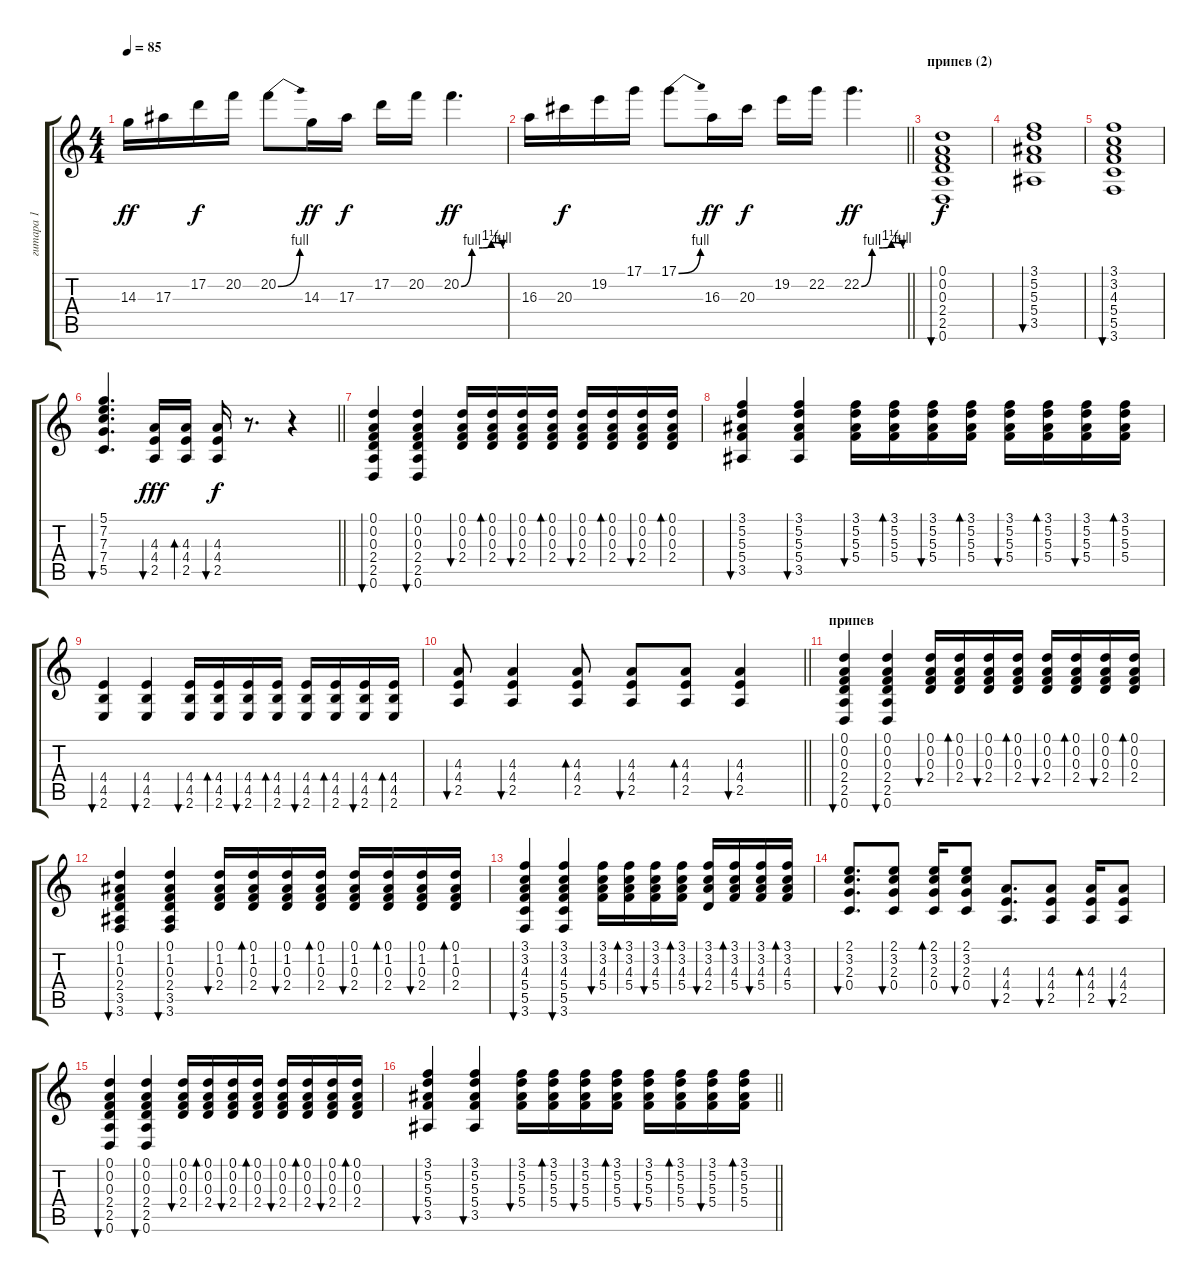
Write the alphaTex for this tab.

\track ("гитара 1 " "гитара 1 ") {instrument electricguitarclean}
\staff {score tabs}
\tuning (D4 A3 F3 C3 G2 D2) {hide}
\ts (4 4)
\tempo 85
\clef g2
\ks c
14.3.16{dy ff} 17.3.16 17.2.16{dy f} 20.2.16 20.2{be (bend 0 0 60 4)}.8 14.3.16{dy ff} 17.3.16{dy f} 17.2.16 20.2.16 20.2{be (custom 0 0 15 4 30 4 42 5 58 4 60 4)}.4{d dy ff} |
\barLineRight lightlight
16.3.16 20.3.16{dy f} 19.2.16 17.1.16 17.1{be (bend 0 0 60 4)}.8 16.3.16{dy ff} 20.3.16{dy f} 19.2.16 22.2.16 22.2{be (custom 0 0 15 4 30 4 42 5 58 4 60 4)}.4{d dy ff} |
\section ("" "припев (2)")
(0.1 0.2 0.3 2.4 2.5 0.6).1{bu 30 dy f instrument distortionguitar} |
(3.1 5.2 5.3 5.4 3.5).1{bu 30} |
(3.1 3.2 4.3 5.4 5.5 3.6).1{bu 30} |
\barLineRight lightlight
(5.1 7.2 7.3 7.4 5.5).4{d bu 30} (4.3 4.4 2.5).16{bu 60 dy fff} (4.3 4.4 2.5).16{bd 60} (4.3 4.4 2.5).16{bu 60 dy f} r.8{d} r.4 |
\section ("" "")
(0.1 0.2 0.3 2.4 2.5 0.6).4{bu 30 instrument distortionguitar} (0.1 0.2 0.3 2.4 2.5 0.6).4{bu 30} (0.1 0.2 0.3 2.4).16{bu 60} (0.1 0.2 0.3 2.4).16{bd 60} (0.1 0.2 0.3 2.4).16{bu 60} (0.1 0.2 0.3 2.4).16{bd 60} (0.1 0.2 0.3 2.4).16{bu 60} (0.1 0.2 0.3 2.4).16{bd 60} (0.1 0.2 0.3 2.4).16{bu 60} (0.1 0.2 0.3 2.4).16{bd 60} |
(3.1 5.2 5.3 5.4 3.5).4{bu 30} (3.1 5.2 5.3 5.4 3.5).4{bu 30} (3.1 5.2 5.3 5.4).16{bu 60} (3.1 5.2 5.3 5.4).16{bd 60} (3.1 5.2 5.3 5.4).16{bu 60} (3.1 5.2 5.3 5.4).16{bd 60} (3.1 5.2 5.3 5.4).16{bu 60} (3.1 5.2 5.3 5.4).16{bd 60} (3.1 5.2 5.3 5.4).16{bu 60} (3.1 5.2 5.3 5.4).16{bd 60} |
(4.4 4.5 2.6).4{bu 30} (4.4 4.5 2.6).4{bu 30} (4.4 4.5 2.6).16{bu 60} (4.4 4.5 2.6).16{bd 60} (4.4 4.5 2.6).16{bu 60} (4.4 4.5 2.6).16{bd 60} (4.4 4.5 2.6).16{bu 60} (4.4 4.5 2.6).16{bd 60} (4.4 4.5 2.6).16{bu 60} (4.4 4.5 2.6).16{bd 60} |
\barLineRight lightlight
(4.3 4.4 2.5).8{bu 60} (4.3 4.4 2.5).4{bu 60} (4.3 4.4 2.5).8{bd 60} (4.3 4.4 2.5).8{bu 60} (4.3 4.4 2.5).8{bd 60} (4.3 4.4 2.5).4{bu 60} |
\section ("" "припев")
(0.1 0.2 0.3 2.4 2.5 0.6).4{bu 30 instrument distortionguitar} (0.1 0.2 0.3 2.4 2.5 0.6).4{bu 30} (0.1 0.2 0.3 2.4).16{bu 60} (0.1 0.2 0.3 2.4).16{bd 60} (0.1 0.2 0.3 2.4).16{bu 60} (0.1 0.2 0.3 2.4).16{bd 60} (0.1 0.2 0.3 2.4).16{bu 60} (0.1 0.2 0.3 2.4).16{bd 60} (0.1 0.2 0.3 2.4).16{bu 60} (0.1 0.2 0.3 2.4).16{bd 60} |
(0.1 1.2 0.3 2.4 3.5 3.6).4{bu 30} (0.1 1.2 0.3 2.4 3.5 3.6).4{bu 30} (0.1 1.2 0.3 2.4).16{bu 60} (0.1 1.2 0.3 2.4).16{bd 60} (0.1 1.2 0.3 2.4).16{bu 60} (0.1 1.2 0.3 2.4).16{bd 60} (0.1 1.2 0.3 2.4).16{bu 60} (0.1 1.2 0.3 2.4).16{bd 60} (0.1 1.2 0.3 2.4).16{bu 60} (0.1 1.2 0.3 2.4).16{bd 60} |
(3.1 3.2 4.3 5.4 5.5 3.6).4{bu 30} (3.1 3.2 4.3 5.4 5.5 3.6).4{bu 30} (3.1 3.2 4.3 5.4).16{bu 60} (3.1 3.2 4.3 5.4).16{bd 60} (3.1 3.2 4.3 5.4).16{bu 60} (3.1 3.2 4.3 5.4).16{bd 60} (3.1 3.2 4.3 2.4).16{bu 60} (3.1 3.2 4.3 5.4).16{bd 60} (3.1 3.2 4.3 5.4).16{bu 60} (3.1 3.2 4.3 5.4).16{bd 60} |
(2.1 3.2 2.3 0.4).8{d bu 30} (2.1 3.2 2.3 0.4).8{bu 30} (2.1 3.2 2.3 0.4).16{bd 60} (2.1 3.2 2.3 0.4).8{bu 60} (4.3 4.4 2.5).8{d bu 60} (4.3 4.4 2.5).8{bu 60} (4.3 4.4 2.5).16{bd 60} (4.3 4.4 2.5).8{bu 60} |
(0.1 0.2 0.3 2.4 2.5 0.6).4{bu 30 instrument distortionguitar} (0.1 0.2 0.3 2.4 2.5 0.6).4{bu 30} (0.1 0.2 0.3 2.4).16{bu 60} (0.1 0.2 0.3 2.4).16{bd 60} (0.1 0.2 0.3 2.4).16{bu 60} (0.1 0.2 0.3 2.4).16{bd 60} (0.1 0.2 0.3 2.4).16{bu 60} (0.1 0.2 0.3 2.4).16{bd 60} (0.1 0.2 0.3 2.4).16{bu 60} (0.1 0.2 0.3 2.4).16{bd 60} |
\barLineRight lightlight
(3.1 5.2 5.3 5.4 3.5).4{bu 30} (3.1 5.2 5.3 5.4 3.5).4{bu 30} (3.1 5.2 5.3 5.4).16{bu 60} (3.1 5.2 5.3 5.4).16{bd 60} (3.1 5.2 5.3 5.4).16{bu 60} (3.1 5.2 5.3 5.4).16{bd 60} (3.1 5.2 5.3 5.4).16{bu 60} (3.1 5.2 5.3 5.4).16{bd 60} (3.1 5.2 5.3 5.4).16{bu 60} (3.1 5.2 5.3 5.4).16{bd 60}
